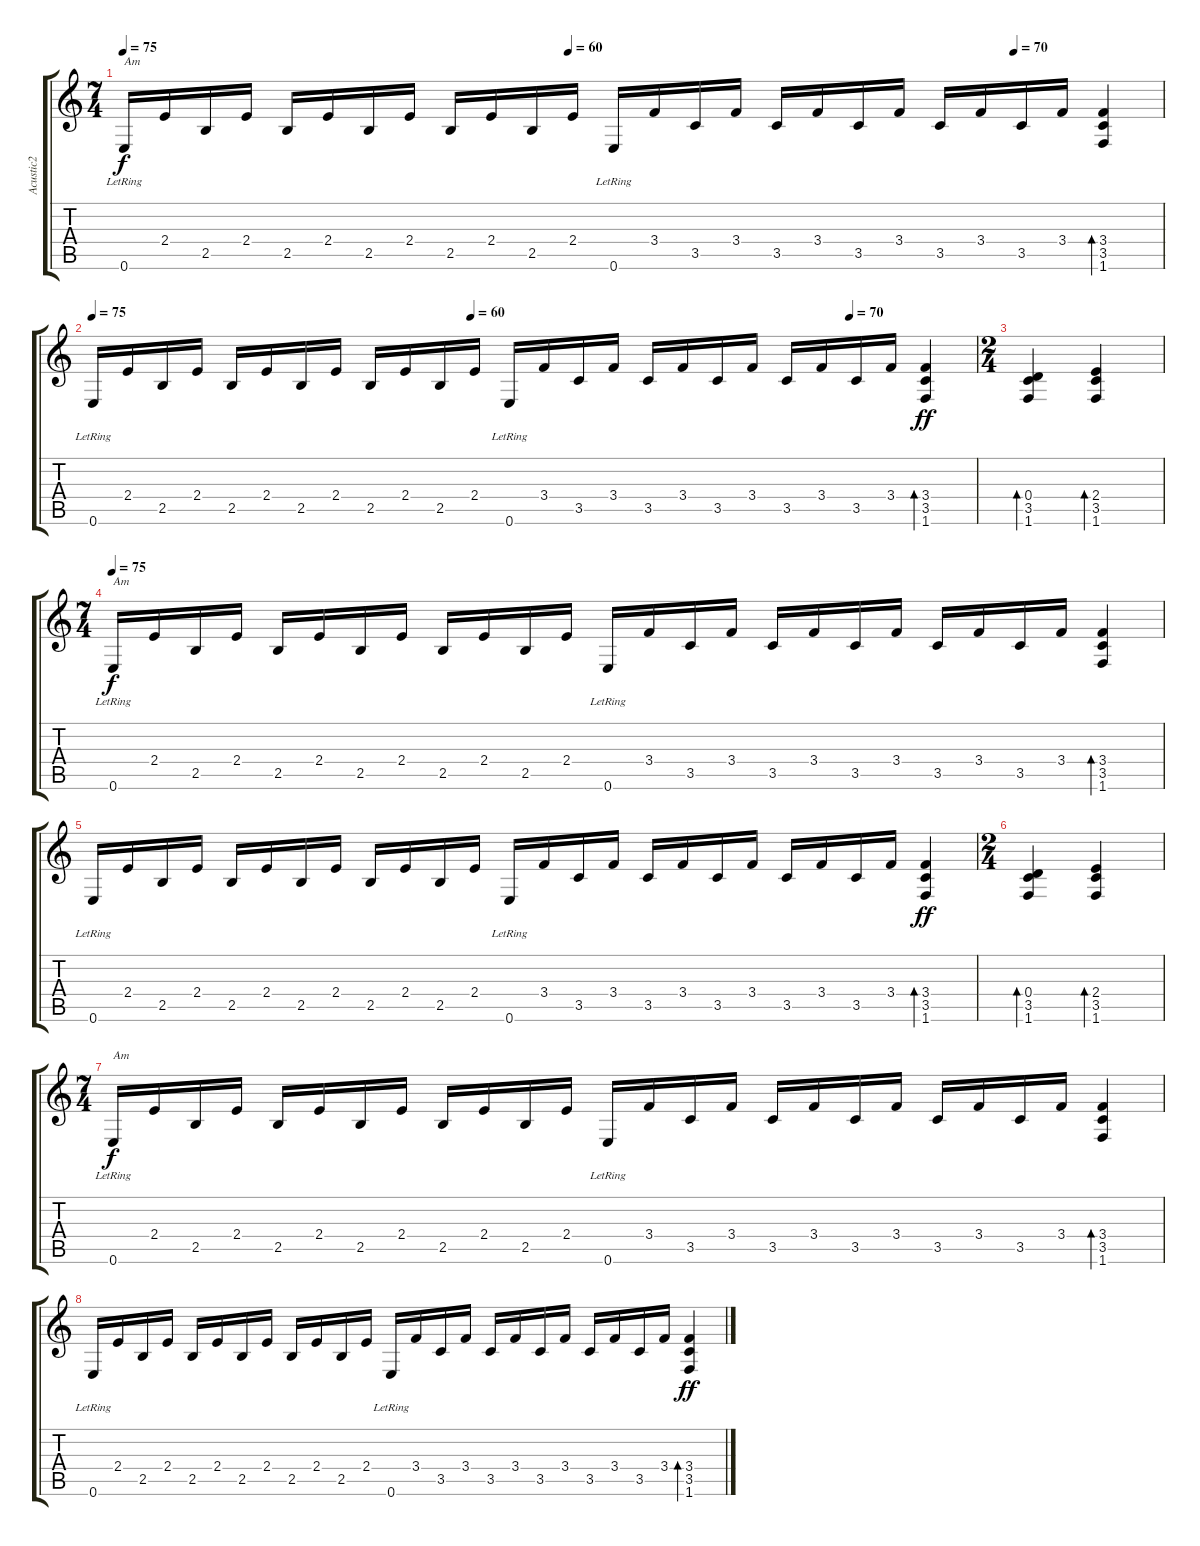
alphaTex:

\track ("Acustic2" "Acustic2") {instrument acousticguitarsteel}
\staff {score tabs}
\tuning (E4 B3 G3 D3 A2 E2) {hide}
\ts (7 4)
\tempo 75
\tempo (60 0.42857142857142855)
\tempo (70 0.8571428571428571)
\clef g2
\ks c
0.6{lr}.16{txt "Am" dy f} 2.4.16 2.5.16 2.4.16 2.5.16 2.4.16 2.5.16 2.4.16 2.5.16 2.4.16 2.5.16 2.4.16 0.6{lr}.16 3.4.16 3.5.16 3.4.16 3.5.16 3.4.16 3.5.16 3.4.16 3.5.16 3.4.16 3.5.16 3.4.16 (3.4 3.5 1.6).4{bd 120} |
\tempo 75
\tempo (60 0.42857142857142855)
\tempo (70 0.8571428571428571)
0.6{lr}.16 2.4.16 2.5.16 2.4.16 2.5.16 2.4.16 2.5.16 2.4.16 2.5.16 2.4.16 2.5.16 2.4.16 0.6{lr}.16 3.4.16 3.5.16 3.4.16 3.5.16 3.4.16 3.5.16 3.4.16 3.5.16 3.4.16 3.5.16 3.4.16 (3.4 3.5 1.6).4{bd 120 dy ff} |
\ts (2 4)
(0.4 3.5 1.6).4{bd 120} (2.4 3.5 1.6).4{bd 120} |
\ts (7 4)
\tempo 75
0.6{lr}.16{txt "Am" dy f} 2.4.16 2.5.16 2.4.16 2.5.16 2.4.16 2.5.16 2.4.16 2.5.16 2.4.16 2.5.16 2.4.16 0.6{lr}.16 3.4.16 3.5.16 3.4.16 3.5.16 3.4.16 3.5.16 3.4.16 3.5.16 3.4.16 3.5.16 3.4.16 (3.4 3.5 1.6).4{bd 120} |
0.6{lr}.16 2.4.16 2.5.16 2.4.16 2.5.16 2.4.16 2.5.16 2.4.16 2.5.16 2.4.16 2.5.16 2.4.16 0.6{lr}.16 3.4.16 3.5.16 3.4.16 3.5.16 3.4.16 3.5.16 3.4.16 3.5.16 3.4.16 3.5.16 3.4.16 (3.4 3.5 1.6).4{bd 120 dy ff} |
\ts (2 4)
(0.4 3.5 1.6).4{bd 120} (2.4 3.5 1.6).4{bd 120} |
\ts (7 4)
0.6{lr}.16{txt "Am" dy f} 2.4.16 2.5.16 2.4.16 2.5.16 2.4.16 2.5.16 2.4.16 2.5.16 2.4.16 2.5.16 2.4.16 0.6{lr}.16 3.4.16 3.5.16 3.4.16 3.5.16 3.4.16 3.5.16 3.4.16 3.5.16 3.4.16 3.5.16 3.4.16 (3.4 3.5 1.6).4{bd 120} |
0.6{lr}.16 2.4.16 2.5.16 2.4.16 2.5.16 2.4.16 2.5.16 2.4.16 2.5.16 2.4.16 2.5.16 2.4.16 0.6{lr}.16 3.4.16 3.5.16 3.4.16 3.5.16 3.4.16 3.5.16 3.4.16 3.5.16 3.4.16 3.5.16 3.4.16 (3.4 3.5 1.6).4{bd 120 dy ff}
